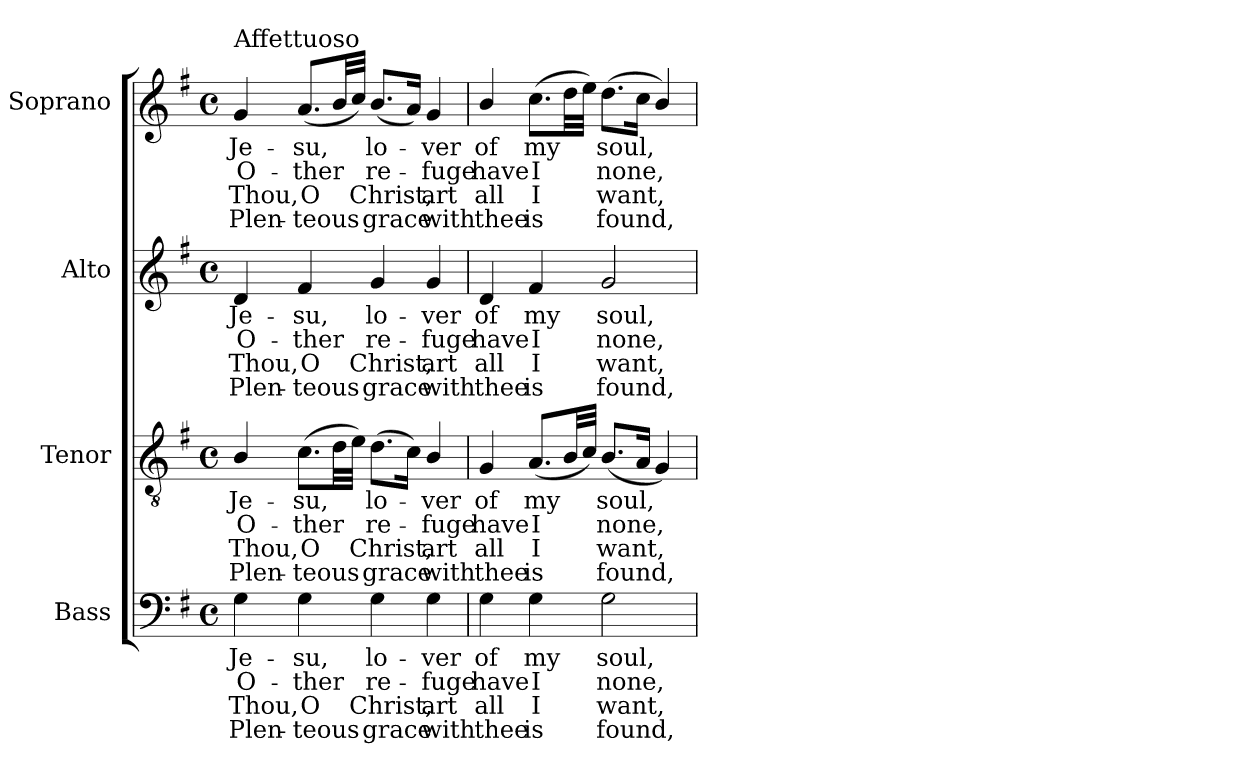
**kern	**text	**text	**text	**text	**kern	**text	**text	**text	**text	**kern	**text	**text	**text	**text	**kern	**text	**text	**text	**text
*part4	*part4	*part4	*part4	*part4	*part3	*part3	*part3	*part3	*part3	*part2	*part2	*part2	*part2	*part2	*part1	*part1	*part1	*part1	*part1
*staff4	*staff4	*staff4	*staff4	*staff4	*staff3	*staff3	*staff3	*staff3	*staff3	*staff2	*staff2	*staff2	*staff2	*staff2	*staff1	*staff1	*staff1	*staff1	*staff1
*I"Bass	*	*	*	*	*I"Tenor	*	*	*	*	*I"Alto	*	*	*	*	*I"Soprano	*	*	*	*
*I'B.	*	*	*	*	*I'T.	*	*	*	*	*I'A.	*	*	*	*	*I'S.	*	*	*	*
!!LO:PB:g=z
*clefF4	*	*	*	*	*clefGv2	*	*	*	*	*clefG2	*	*	*	*	*clefG2	*	*	*	*
*	*	*	*	*	*ITrd7c12	*	*	*	*	*	*	*	*	*	*	*	*	*	*
*k[f#]	*	*	*	*	*k[f#]	*	*	*	*	*k[f#]	*	*	*	*	*k[f#]	*	*	*	*
*G:	*	*	*	*	*G:	*	*	*	*	*G:	*	*	*	*	*G:	*	*	*	*
*M4/4	*	*	*	*	*M4/4	*	*	*	*	*M4/4	*	*	*	*	*M4/4	*	*	*	*
*met(c)	*	*	*	*	*met(c)	*	*	*	*	*met(c)	*	*	*	*	*met(c)	*	*	*	*
=1	=1	=1	=1	=1	=1	=1	=1	=1	=1	=1	=1	=1	=1	=1	=1	=1	=1	=1	=1
!	!LO:LY:b:color=#000000	!LO:LY:b:color=#000000	!LO:LY:b:color=#000000	!LO:LY:b:color=#000000	!	!	!	!	!	!	!	!	!	!	!	!	!	!	!
!	!	!	!	!	!	!LO:LY:b:color=#000000	!LO:LY:b:color=#000000	!LO:LY:b:color=#000000	!LO:LY:b:color=#000000	!	!	!	!	!	!	!	!	!	!
!	!	!	!	!	!	!	!	!	!	!	!LO:LY:b:color=#000000	!LO:LY:b:color=#000000	!LO:LY:b:color=#000000	!LO:LY:b:color=#000000	!	!	!	!	!
!	!	!	!	!	!	!	!	!	!	!	!	!	!	!	!LO:TX:a:t=Affettuoso	!	!	!	!
!	!	!	!	!	!	!	!	!	!	!	!	!	!	!	!	!LO:LY:b:color=#000000	!LO:LY:b:color=#000000	!LO:LY:b:color=#000000	!LO:LY:b:color=#000000
4Gi\	Je-	O-	Thou,	Plen-	4BBi/	Je-	O-	Thou,	Plen-	4di/	Je-	O-	Thou,	Plen-	4gi/	Je-	O-	Thou,	Plen-
!	!LO:LY:b:color=#000000	!LO:LY:b:color=#000000	!LO:LY:b:color=#000000	!LO:LY:b:color=#000000	!	!	!	!	!	!	!	!	!	!	!	!	!	!	!
!	!	!	!	!	!	!LO:LY:b:color=#000000	!LO:LY:b:color=#000000	!LO:LY:b:color=#000000	!LO:LY:b:color=#000000	!	!	!	!	!	!	!	!	!	!
!	!	!	!	!	!	!	!	!	!	!	!LO:LY:b:color=#000000	!LO:LY:b:color=#000000	!LO:LY:b:color=#000000	!LO:LY:b:color=#000000	!	!	!	!	!
!	!	!	!	!	!	!	!	!	!	!	!	!	!	!	!	!LO:LY:b:color=#000000	!LO:LY:b:color=#000000	!LO:LY:b:color=#000000	!LO:LY:b:color=#000000
4Gi\	-su,	-ther	-O	teous	(8.Ci\L	-su,	-ther	-O	teous	4f#i/	-su,	-ther	-O	teous	(8.ai/L	-su,	-ther	-O	teous
.	.	.	.	.	32Di\LL	.	.	.	.	.	.	.	.	.	32bi/LL	.	.	.	.
.	.	.	.	.	32Ei\JJJ)	.	.	.	.	.	.	.	.	.	32cci/JJJ)	.	.	.	.
!	!LO:LY:b:color=#000000	!LO:LY:b:color=#000000	!LO:LY:b:color=#000000	!LO:LY:b:color=#000000	!	!	!	!	!	!	!	!	!	!	!	!	!	!	!
!	!	!	!	!	!	!LO:LY:b:color=#000000	!LO:LY:b:color=#000000	!LO:LY:b:color=#000000	!LO:LY:b:color=#000000	!	!	!	!	!	!	!	!	!	!
!	!	!	!	!	!	!	!	!	!	!	!LO:LY:b:color=#000000	!LO:LY:b:color=#000000	!LO:LY:b:color=#000000	!LO:LY:b:color=#000000	!	!	!	!	!
!	!	!	!	!	!	!	!	!	!	!	!	!	!	!	!	!LO:LY:b:color=#000000	!LO:LY:b:color=#000000	!LO:LY:b:color=#000000	!LO:LY:b:color=#000000
4Gi\	lo-	re-	Christ,	grace	(8.Di\L	lo-	re-	Christ,	grace	4gi/	lo-	re-	Christ,	grace	(8.bi/L	lo-	re-	Christ,	grace
.	.	.	.	.	16Ci\Jk)	.	.	.	.	.	.	.	.	.	16ai/Jk)	.	.	.	.
!	!LO:LY:b:color=#000000	!LO:LY:b:color=#000000	!LO:LY:b:color=#000000	!LO:LY:b:color=#000000	!	!	!	!	!	!	!	!	!	!	!	!	!	!	!
!	!	!	!	!	!	!LO:LY:b:color=#000000	!LO:LY:b:color=#000000	!LO:LY:b:color=#000000	!LO:LY:b:color=#000000	!	!	!	!	!	!	!	!	!	!
!	!	!	!	!	!	!	!	!	!	!	!LO:LY:b:color=#000000	!LO:LY:b:color=#000000	!LO:LY:b:color=#000000	!LO:LY:b:color=#000000	!	!	!	!	!
!	!	!	!	!	!	!	!	!	!	!	!	!	!	!	!	!LO:LY:b:color=#000000	!LO:LY:b:color=#000000	!LO:LY:b:color=#000000	!LO:LY:b:color=#000000
4Gi\	-ver	-fuge	art	with	4BBi/	-ver	-fuge	art	with	4gi/	-ver	-fuge	art	with	4gi/	-ver	-fuge	art	with
=2	=2	=2	=2	=2	=2	=2	=2	=2	=2	=2	=2	=2	=2	=2	=2	=2	=2	=2	=2
!	!LO:LY:b:color=#000000	!LO:LY:b:color=#000000	!LO:LY:b:color=#000000	!LO:LY:b:color=#000000	!	!	!	!	!	!	!	!	!	!	!	!	!	!	!
!	!	!	!	!	!	!LO:LY:b:color=#000000	!LO:LY:b:color=#000000	!LO:LY:b:color=#000000	!LO:LY:b:color=#000000	!	!	!	!	!	!	!	!	!	!
!	!	!	!	!	!	!	!	!	!	!	!LO:LY:b:color=#000000	!LO:LY:b:color=#000000	!LO:LY:b:color=#000000	!LO:LY:b:color=#000000	!	!	!	!	!
!	!	!	!	!	!	!	!	!	!	!	!	!	!	!	!	!LO:LY:b:color=#000000	!LO:LY:b:color=#000000	!LO:LY:b:color=#000000	!LO:LY:b:color=#000000
4Gi\	of	have	all	thee	4GGi/	of	have	all	thee	4di/	of	have	all	thee	4bi/	of	have	all	thee
!	!LO:LY:b:color=#000000	!LO:LY:b:color=#000000	!LO:LY:b:color=#000000	!LO:LY:b:color=#000000	!	!	!	!	!	!	!	!	!	!	!	!	!	!	!
!	!	!	!	!	!	!LO:LY:b:color=#000000	!LO:LY:b:color=#000000	!LO:LY:b:color=#000000	!LO:LY:b:color=#000000	!	!	!	!	!	!	!	!	!	!
!	!	!	!	!	!	!	!	!	!	!	!LO:LY:b:color=#000000	!LO:LY:b:color=#000000	!LO:LY:b:color=#000000	!LO:LY:b:color=#000000	!	!	!	!	!
!	!	!	!	!	!	!	!	!	!	!	!	!	!	!	!	!LO:LY:b:color=#000000	!LO:LY:b:color=#000000	!LO:LY:b:color=#000000	!LO:LY:b:color=#000000
4Gi\	my	I	I	is	(8.AAi/L	my	I	I	is	4f#i/	my	I	I	is	(8.cci\L	my	I	I	is
.	.	.	.	.	32BBi/LL	.	.	.	.	.	.	.	.	.	32ddi\LL	.	.	.	.
.	.	.	.	.	32Ci/JJJ)	.	.	.	.	.	.	.	.	.	32eei\JJJ)	.	.	.	.
!	!LO:LY:b:color=#000000	!LO:LY:b:color=#000000	!LO:LY:b:color=#000000	!LO:LY:b:color=#000000	!	!	!	!	!	!	!	!	!	!	!	!	!	!	!
!	!	!	!	!	!	!LO:LY:b:color=#000000	!LO:LY:b:color=#000000	!LO:LY:b:color=#000000	!LO:LY:b:color=#000000	!	!	!	!	!	!	!	!	!	!
!	!	!	!	!	!	!	!	!	!	!	!LO:LY:b:color=#000000	!LO:LY:b:color=#000000	!LO:LY:b:color=#000000	!LO:LY:b:color=#000000	!	!	!	!	!
!	!	!	!	!	!	!	!	!	!	!	!	!	!	!	!	!LO:LY:b:color=#000000	!LO:LY:b:color=#000000	!LO:LY:b:color=#000000	!LO:LY:b:color=#000000
2Gi\	soul,	none,	want,	found,	(8.BBi/L	soul,	none,	want,	found,	2gi/	soul,	none,	want,	found,	(8.ddi\L	soul,	none,	want,	found,
.	.	.	.	.	16AAi/Jk	.	.	.	.	.	.	.	.	.	16cci\Jk	.	.	.	.
.	.	.	.	.	4GGi/)	.	.	.	.	.	.	.	.	.	4bi/)	.	.	.	.
=	=	=	=	=	=	=	=	=	=	=	=	=	=	=	=	=	=	=	=
*-	*-	*-	*-	*-	*-	*-	*-	*-	*-	*-	*-	*-	*-	*-	*-	*-	*-	*-	*-
